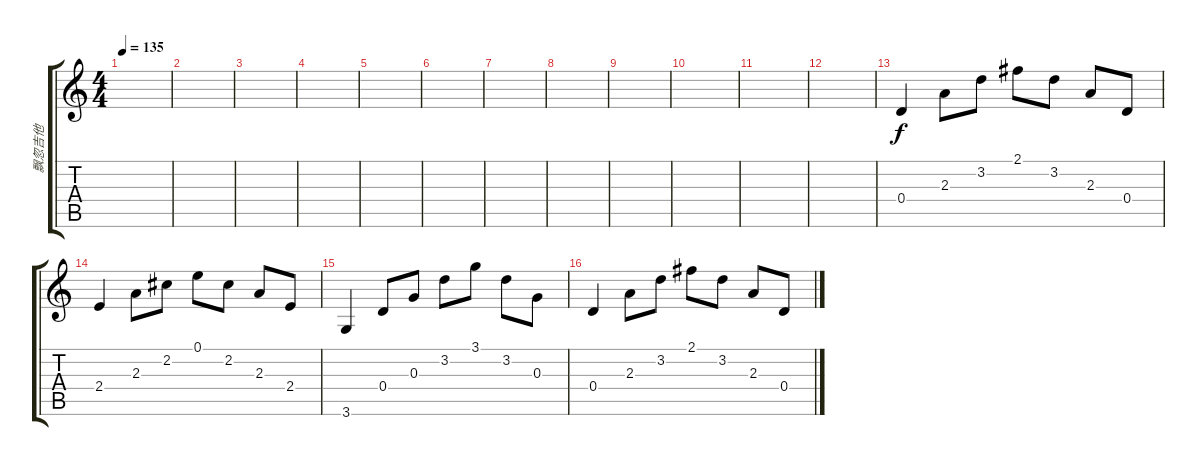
\track ("飘忽吉他" "飘忽吉他") {instrument electricguitarclean}
\staff {score tabs}
\tuning (E4 B3 G3 D3 A2 E2) {hide}
\ts (4 4)
\tempo 135
\clef g2
\ks c
|
|
|
|
|
|
|
|
|
|
|
|
0.4.4 2.3.8 3.2.8 2.1.8 3.2.8 2.3.8 0.4.8 |
2.4.4 2.3.8 2.2.8 0.1.8 2.2.8 2.3.8 2.4.8 |
3.6.4 0.4.8 0.3.8 3.2.8 3.1.8 3.2.8 0.3.8 |
0.4.4 2.3.8 3.2.8 2.1.8 3.2.8 2.3.8 0.4.8
